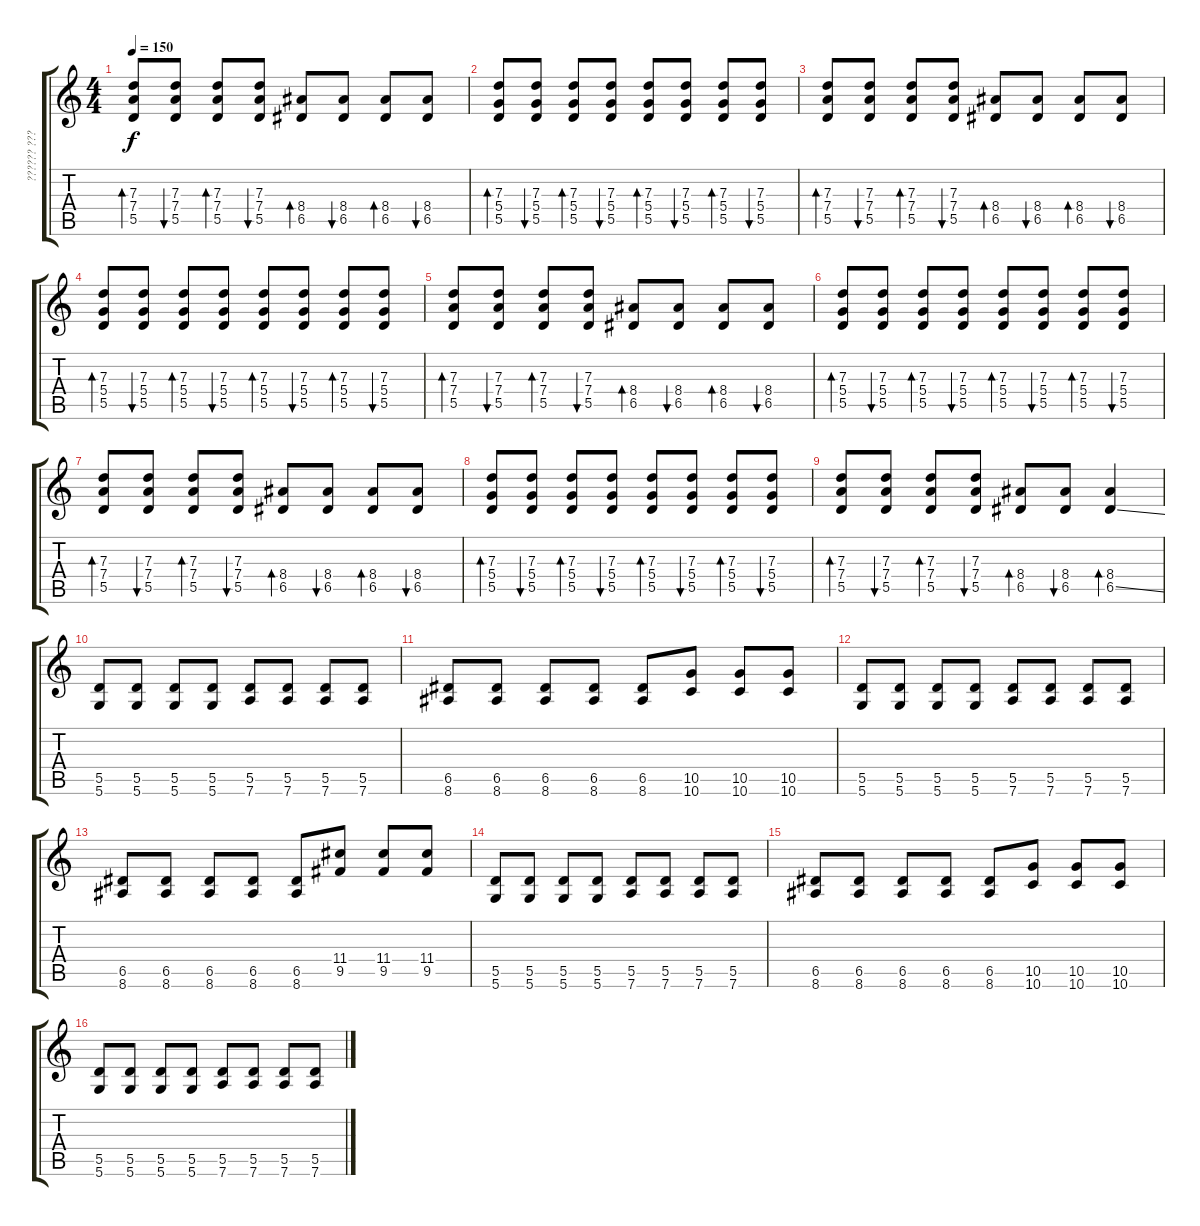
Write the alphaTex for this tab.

\track ("?????? ???????" "?????? ???") {instrument distortionguitar}
\staff {score tabs}
\tuning (E4 B3 G3 D3 A2 D2) {hide}
\ts (4 4)
\tempo 150
\clef g2
\ks c
(7.3 7.4 5.5).8{bd 60 dy f} (7.3 7.4 5.5).8{bu 60} (7.3 7.4 5.5).8{bd 60} (7.3 7.4 5.5).8{bu 60} (8.4 6.5).8{bd 60} (8.4 6.5).8{bu 60} (8.4 6.5).8{bd 60} (8.4 6.5).8{bu 60} |
(7.3 5.4 5.5).8{bd 60} (7.3 5.4 5.5).8{bu 60} (7.3 5.4 5.5).8{bd 60} (7.3 5.4 5.5).8{bu 60} (7.3 5.4 5.5).8{bd 60} (7.3 5.4 5.5).8{bu 60} (7.3 5.4 5.5).8{bd 60} (7.3 5.4 5.5).8{bu 60} |
(7.3 7.4 5.5).8{bd 60} (7.3 7.4 5.5).8{bu 60} (7.3 7.4 5.5).8{bd 60} (7.3 7.4 5.5).8{bu 60} (8.4 6.5).8{bd 60} (8.4 6.5).8{bu 60} (8.4 6.5).8{bd 60} (8.4 6.5).8{bu 60} |
(7.3 5.4 5.5).8{bd 60} (7.3 5.4 5.5).8{bu 60} (7.3 5.4 5.5).8{bd 60} (7.3 5.4 5.5).8{bu 60} (7.3 5.4 5.5).8{bd 60} (7.3 5.4 5.5).8{bu 60} (7.3 5.4 5.5).8{bd 60} (7.3 5.4 5.5).8{bu 60} |
(7.3 7.4 5.5).8{bd 60} (7.3 7.4 5.5).8{bu 60} (7.3 7.4 5.5).8{bd 60} (7.3 7.4 5.5).8{bu 60} (8.4 6.5).8{bd 60} (8.4 6.5).8{bu 60} (8.4 6.5).8{bd 60} (8.4 6.5).8{bu 60} |
(7.3 5.4 5.5).8{bd 60} (7.3 5.4 5.5).8{bu 60} (7.3 5.4 5.5).8{bd 60} (7.3 5.4 5.5).8{bu 60} (7.3 5.4 5.5).8{bd 60} (7.3 5.4 5.5).8{bu 60} (7.3 5.4 5.5).8{bd 60} (7.3 5.4 5.5).8{bu 60} |
(7.3 7.4 5.5).8{bd 60} (7.3 7.4 5.5).8{bu 60} (7.3 7.4 5.5).8{bd 60} (7.3 7.4 5.5).8{bu 60} (8.4 6.5).8{bd 60} (8.4 6.5).8{bu 60} (8.4 6.5).8{bd 60} (8.4 6.5).8{bu 60} |
(7.3 5.4 5.5).8{bd 60} (7.3 5.4 5.5).8{bu 60} (7.3 5.4 5.5).8{bd 60} (7.3 5.4 5.5).8{bu 60} (7.3 5.4 5.5).8{bd 60} (7.3 5.4 5.5).8{bu 60} (7.3 5.4 5.5).8{bd 60} (7.3 5.4 5.5).8{bu 60} |
(7.3 7.4 5.5).8{bd 60} (7.3 7.4 5.5).8{bu 60} (7.3 7.4 5.5).8{bd 60} (7.3 7.4 5.5).8{bu 60} (8.4 6.5).8{bd 60} (8.4 6.5).8{bu 60} (8.4 6.5{ss}).4{bd 60} |
(5.5 5.6).8 (5.5 5.6).8 (5.5 5.6).8 (5.5 5.6).8 (5.5 7.6).8 (5.5 7.6).8 (5.5 7.6).8 (5.5 7.6).8 |
(6.5 8.6).8 (6.5 8.6).8 (6.5 8.6).8 (6.5 8.6).8 (6.5 8.6).8 (10.5 10.6).8 (10.5 10.6).8 (10.5 10.6).8 |
(5.5 5.6).8 (5.5 5.6).8 (5.5 5.6).8 (5.5 5.6).8 (5.5 7.6).8 (5.5 7.6).8 (5.5 7.6).8 (5.5 7.6).8 |
(6.5 8.6).8 (6.5 8.6).8 (6.5 8.6).8 (6.5 8.6).8 (6.5 8.6).8 (11.4 9.5).8 (11.4 9.5).8 (11.4 9.5).8 |
(5.5 5.6).8 (5.5 5.6).8 (5.5 5.6).8 (5.5 5.6).8 (5.5 7.6).8 (5.5 7.6).8 (5.5 7.6).8 (5.5 7.6).8 |
(6.5 8.6).8 (6.5 8.6).8 (6.5 8.6).8 (6.5 8.6).8 (6.5 8.6).8 (10.5 10.6).8 (10.5 10.6).8 (10.5 10.6).8 |
(5.5 5.6).8 (5.5 5.6).8 (5.5 5.6).8 (5.5 5.6).8 (5.5 7.6).8 (5.5 7.6).8 (5.5 7.6).8 (5.5 7.6).8
